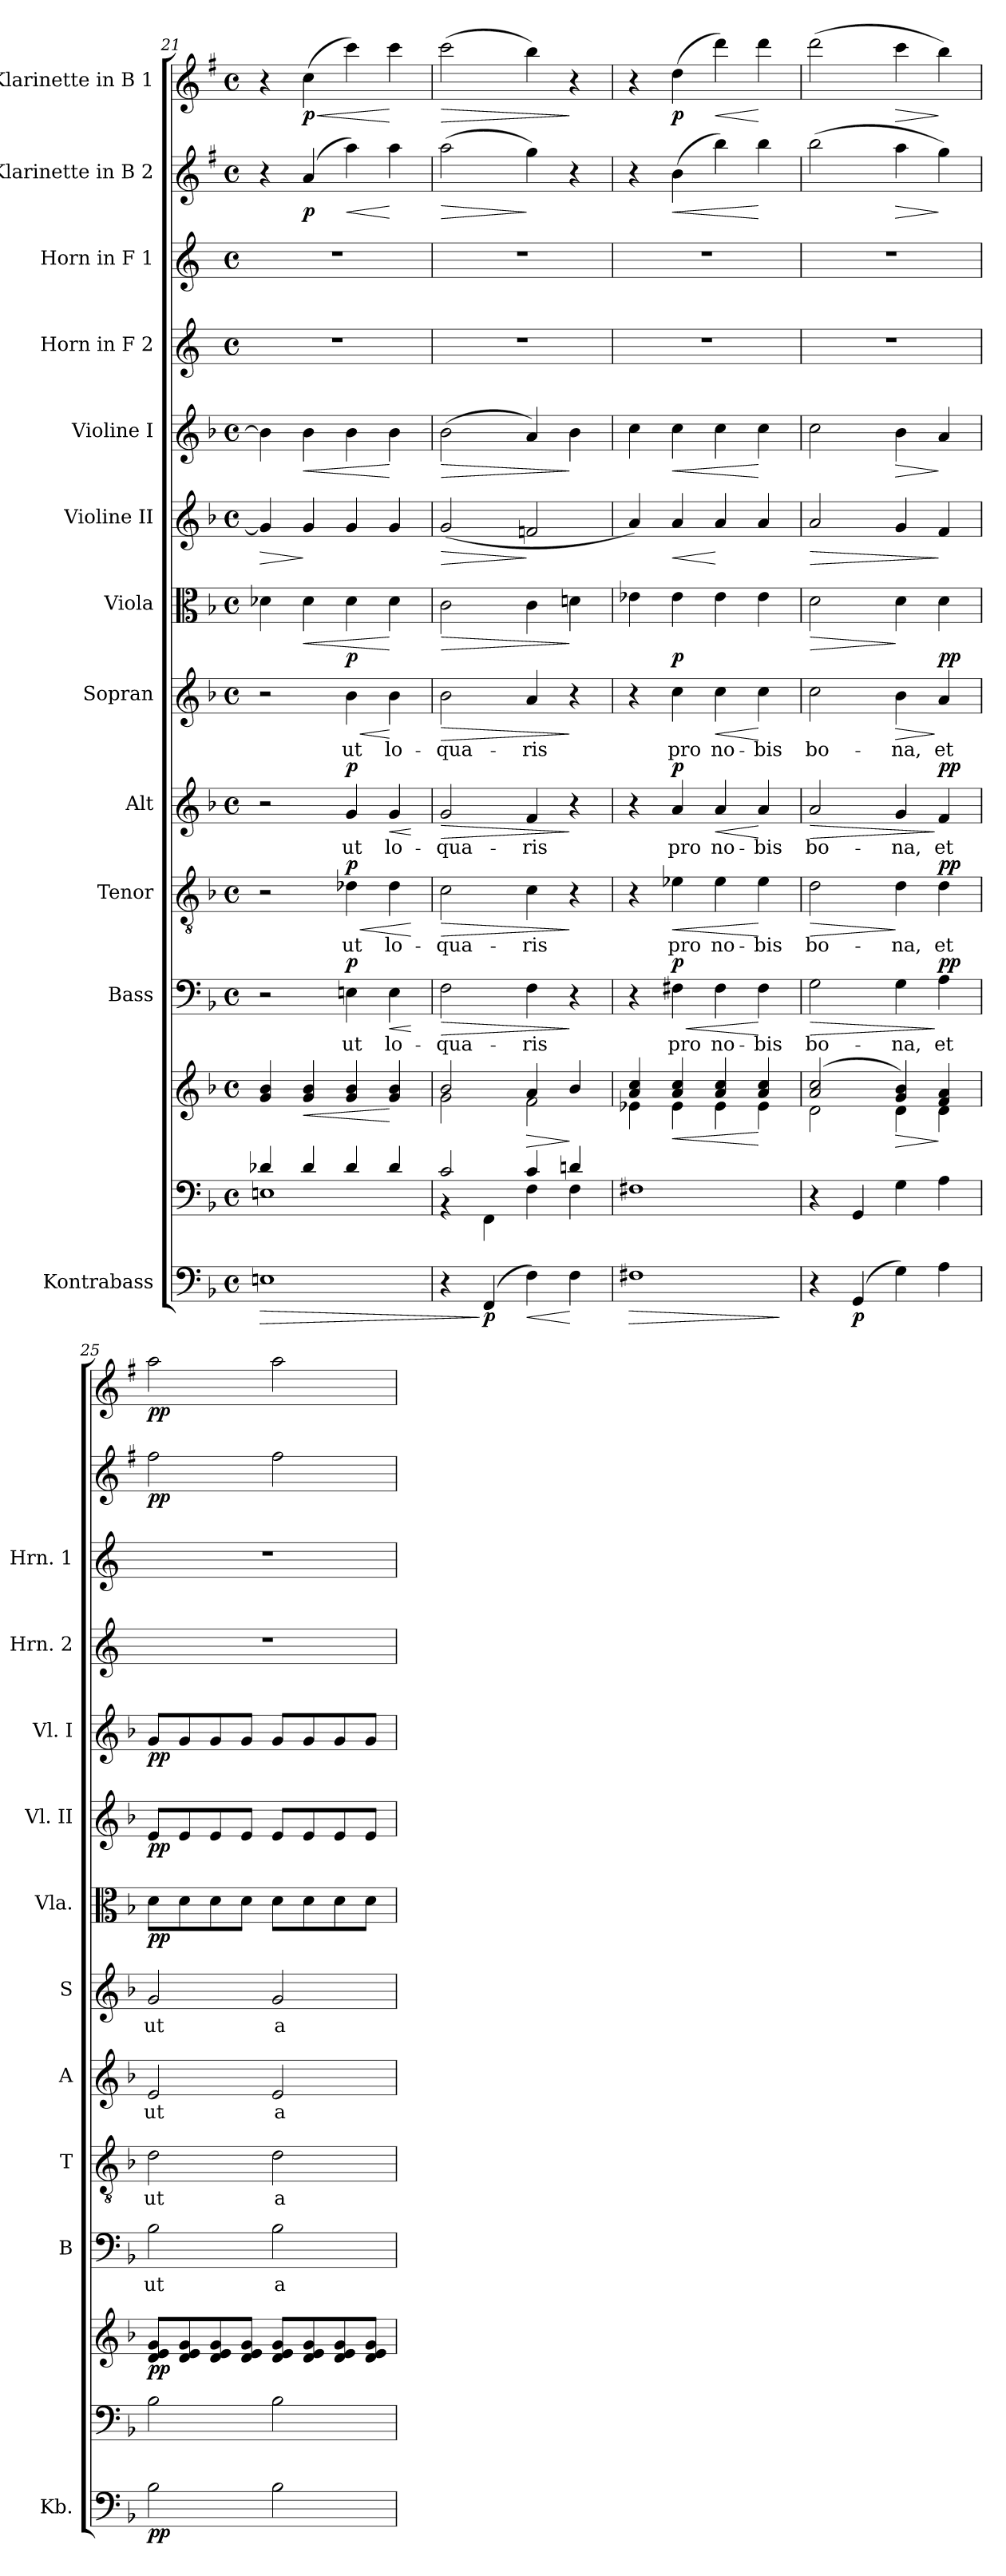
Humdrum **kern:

**kern	**dynam	**kern	**kern	**dynam	**kern	**text	**dynam	**kern	**text	**dynam	**kern	**text	**dynam	**kern	**text	**dynam	**kern	**dynam	**kern	**dynam	**kern	**dynam	**kern	**kern	**kern	**dynam	**kern	**dynam
*part13	*part13	*part12	*part12	*part12	*part11	*part11	*part11	*part10	*part10	*part10	*part9	*part9	*part9	*part8	*part8	*part8	*part7	*part7	*part6	*part6	*part5	*part5	*part4	*part3	*part2	*part2	*part1	*part1
*staff14	*staff14	*staff13	*staff12	*staff12/13	*staff11	*staff11	*staff11	*staff10	*staff10	*staff10	*staff9	*staff9	*staff9	*staff8	*staff8	*staff8	*staff7	*staff7	*staff6	*staff6	*staff5	*staff5	*staff4	*staff3	*staff2	*staff2	*staff1	*staff1
*I"Kontrabass	*	*	*	*	*I"Bass	*	*	*I"Tenor	*	*	*I"Alt	*	*	*I"Sopran	*	*	*I"Viola	*	*I"Violine II	*	*I"Violine I	*	*I"Horn in F 2	*I"Horn in F 1	*I"Klarinette in B 2	*	*I"Klarinette in B 1	*
*I'Kb.	*	*	*	*	*I'B	*	*	*I'T	*	*	*I'A	*	*	*I'S	*	*	*I'Vla.	*	*I'Vl. II	*	*I'Vl. I	*	*I'Hrn. 2	*I'Hrn. 1	*	*	*	*
*clefF4	*	*clefF4	*clefG2	*	*clefF4	*	*	*clefGv2	*	*	*clefG2	*	*	*clefG2	*	*	*clefC3	*	*clefG2	*	*clefG2	*	*clefG2	*clefG2	*clefG2	*	*clefG2	*
*ITrd7c12	*	*	*	*	*	*	*	*	*	*	*	*	*	*	*	*	*	*	*	*	*	*	*ITrd4c7	*ITrd4c7	*ITrd1c2	*	*ITrd1c2	*
*k[b-]	*	*k[b-]	*k[b-]	*	*k[b-]	*	*	*k[b-]	*	*	*k[b-]	*	*	*k[b-]	*	*	*k[b-]	*	*k[b-]	*	*k[b-]	*	*k[b-]	*k[b-]	*k[b-]	*	*k[b-]	*
*F:	*	*F:	*F:	*	*F:	*	*	*F:	*	*	*F:	*	*	*F:	*	*	*F:	*	*F:	*	*F:	*	*F:	*F:	*F:	*	*F:	*
*M4/4	*	*M4/4	*M4/4	*	*M4/4	*	*	*M4/4	*	*	*M4/4	*	*	*M4/4	*	*	*M4/4	*	*M4/4	*	*M4/4	*	*M4/4	*M4/4	*M4/4	*	*M4/4	*
*met(c)	*	*met(c)	*met(c)	*	*met(c)	*	*	*met(c)	*	*	*met(c)	*	*	*met(c)	*	*	*met(c)	*	*met(c)	*	*met(c)	*	*met(c)	*met(c)	*met(c)	*	*met(c)	*
=21	=21	=21	=21	=21	=21	=21	=21	=21	=21	=21	=21	=21	=21	=21	=21	=21	=21	=21	=21	=21	=21	=21	=21	=21	=21	=21	=21	=21
!	!LO:HP:b	!	!	!	!	!	!	!	!	!	!	!	!	!	!	!	!	!	!	!LO:HP:b	!	!	!	!	!	!	!	!
*	*	*^	*	*	*	*	*	*	*	*	*	*	*	*	*	*	*	*	*	*	*	*	*	*	*	*	*	*
1EEn	>	4d-X/	1En	4g/ 4b-/	.	2r	.	.	2r	.	.	2r	.	.	2r	.	.	4d-X\	.	4g/]	>	4b-\]	.	1r	1r	4r	.	4r	.
!	!	!	!	!	!LO:HP:b	!	!	!	!	!	!	!	!	!	!	!	!	!	!LO:HP:b	!	!	!	!LO:HP:b	!	!	!	!LO:DY:b	!	!LO:HP:b
!	!	!	!	!	!	!	!	!	!	!	!	!	!	!	!	!	!	!	!	!	!	!	!	!	!	!	!	!	!LO:DY:n=1:b
.	.	4d-/	.	4g/ 4b-/	<	.	.	.	.	.	.	.	.	.	.	.	.	4d-\	<	4g/	]	4b-\	<	.	.	(4g/	p	(>4b-\	< p
!	!	!	!	!	!	!	!LO:LY:b	!LO:DY:a	!	!LO:LY:b	!LO:HP:b	!	!LO:LY:b	!	!	!LO:LY:b	!LO:HP:b	!	!	!	!	!	!	!	!	!	!LO:HP:b	!	!
!	!	!	!	!	!	!	!	!	!	!	!LO:DY:n=1:a	!	!	!LO:DY:a	!	!	!LO:DY:n=1:a	!	!	!	!	!	!	!	!	!	!	!	!
.	.	4d-/	.	4g/ 4b-/	.	4En\	ut	p	4d-X\	ut	< p	4g/	ut	p	4b-\	ut	< p	4d-\	.	4g/	.	4b-\	.	.	.	4gg\)	<	4bb-\)	.
!	!	!	!	!	!	!	!LO:LY:b	!LO:HP:b	!	!LO:LY:b	!	!	!LO:LY:b	!LO:HP:b	!	!LO:LY:b	!	!	!	!	!	!	!	!	!	!	!	!	!
.	.	4d-/	.	4g/ 4b-/	[	4E\	lo-	<	4d-\	lo-	.	4g/	lo-	<	4b-\	lo-	[	4d-\	[	4g/	.	4b-\	[	.	.	4gg\	[	4bb-\	[
*	*	*v	*v	*	*	*	*	*	*	*	*	*	*	*	*	*	*	*	*	*	*	*	*	*	*	*	*	*	*
.	.	.	.	.	.	.	[	.	.	[	.	.	[	.	.	.	.	.	.	.	.	.	.	.	.	.	.	.
=22	=22	=22	=22	=22	=22	=22	=22	=22	=22	=22	=22	=22	=22	=22	=22	=22	=22	=22	=22	=22	=22	=22	=22	=22	=22	=22	=22	=22
*	*	*^	*^	*	*	*	*	*	*	*	*	*	*	*	*	*	*	*	*	*	*	*	*	*	*	*	*	*
!	!	!	!	!	!	!	!	!LO:LY:b	!LO:HP:b	!	!LO:LY:b	!LO:HP:b	!	!LO:LY:b	!LO:HP:b	!	!LO:LY:b	!LO:HP:b	!	!LO:HP:b	!	!LO:HP:b	!	!LO:HP:b	!	!	!	!LO:HP:b	!	!LO:HP:b
4r	.	2c/	4rBB	2b-/	2g\	.	2F\	-qua-	>	2c\	-qua-	>	2g/	-qua-	>	2b-\	-qua-	>	2c\	>	(<2g/	>	(>2b-\	>	1r	1r	(>2gg\	>	(>2bb-\	>
!	!LO:DY:n=1:b	!	!	!	!	!	!	!	!	!	!	!	!	!	!	!	!	!	!	!	!	!	!	!	!	!	!	!	!	!
(4FFF/	] p	.	4FF\	.	.	.	.	.	.	.	.	.	.	.	.	.	.	.	.	.	.	.	.	.	.	.	.	.	.	.
!	!LO:HP:b	!	!	!	!	!LO:HP:b	!	!LO:LY:b	!	!	!LO:LY:b	!	!	!LO:LY:b	!	!	!LO:LY:b	!	!	!	!	!	!	!	!	!	!	!	!	!
4FF\)	<	4c/	4F\	4a/	2f\	>	4F\	-ris	.	4c\	-ris	.	4f/	-ris	.	4a/	-ris	.	4c\	.	2fn/	]	4a/)	.	.	.	4ff\)	]	4aa\)	.
4FF\	[	4dn/	4F\	4b-/	.	]	4r	.	]	4r	.	]	4r	.	]	4r	.	]	4dn\	]	.	.	4b-\	]	.	.	4r	.	4r	]
!!LO:PB:g=z
=23	=23	=23	=23	=23	=23	=23	=23	=23	=23	=23	=23	=23	=23	=23	=23	=23	=23	=23	=23	=23	=23	=23	=23	=23	=23	=23	=23	=23	=23	=23
!	!LO:HP:b	!	!	!	!	!	!	!	!	!	!	!	!	!	!	!	!	!	!	!	!	!	!	!	!	!	!	!	!	!
*	*	*v	*v	*	*	*	*	*	*	*	*	*	*	*	*	*	*	*	*	*	*	*	*	*	*	*	*	*	*	*
1FF#X	>	1F#X	4a/ 4cc/	4e-X\	.	4r	.	.	4r	.	.	4r	.	.	4r	.	.	4e-X\	.	4a/)	.	4cc\	.	1r	1r	4r	.	4r	.
!	!	!	!	!	!LO:HP:b	!	!LO:LY:b	!LO:HP:b	!	!LO:LY:b	!LO:HP:b	!	!LO:LY:b	!	!	!LO:LY:b	!	!	!	!	!LO:HP:b	!	!LO:HP:b	!	!	!	!LO:HP:b	!	!
!	!	!	!	!	!	!	!	!LO:DY:n=1:a	!	!	!	!	!	!LO:DY:a	!	!	!LO:DY:a	!	!	!	!	!	!	!	!	!	!	!	!LO:DY:b
.	.	.	4a/ 4cc/	4e-\	<	4F#X\	pro	< p	4e-X\	pro	<	4a/	pro	p	4cc\	pro	p	4e-\	.	4a/	<	4cc\	<	.	.	(>4a\	<	(>4cc\	p
!	!	!	!	!	!	!	!LO:LY:b	!	!	!LO:LY:b	!	!	!LO:LY:b	!LO:HP:b	!	!LO:LY:b	!LO:HP:b	!	!	!	!	!	!	!	!	!	!	!	!LO:HP:b
.	.	.	4a/ 4cc/	4e-\	.	4F#\	no-	.	4e-\	no-	.	4a/	no-	<	4cc\	no-	<	4e-\	.	4a/	[	4cc\	.	.	.	4aa\)	.	4ccc\)	<
!	!	!	!	!	!	!	!LO:LY:b	!	!	!LO:LY:b	!	!	!LO:LY:b	!	!	!LO:LY:b	!	!	!	!	!	!	!	!	!	!	!	!	!
.	.	.	4a/ 4cc/	4e-\	[	4F#\	-bis	[	4e-\	-bis	[	4a/	-bis	[	4cc\	-bis	[	4e-\	.	4a/	.	4cc\	[	.	.	4aa\	[	4ccc\	[
*	*	*	*v	*v	*	*	*	*	*	*	*	*	*	*	*	*	*	*	*	*	*	*	*	*	*	*	*	*	*
.	]	.	.	.	.	.	.	.	.	.	.	.	.	.	.	.	.	.	.	.	.	.	.	.	.	.	.	.
=24	=24	=24	=24	=24	=24	=24	=24	=24	=24	=24	=24	=24	=24	=24	=24	=24	=24	=24	=24	=24	=24	=24	=24	=24	=24	=24	=24	=24
*	*	*	*^	*	*	*	*	*	*	*	*	*	*	*	*	*	*	*	*	*	*	*	*	*	*	*	*	*
!	!	!	!	!	!	!	!LO:LY:b	!LO:HP:b	!	!LO:LY:b	!LO:HP:b	!	!LO:LY:b	!LO:HP:b	!	!LO:LY:b	!	!	!LO:HP:b	!	!LO:HP:b	!	!	!	!	!	!	!	!
4r	.	4r	(2a/ 2cc/	2d\	.	2G\	bo-	>	2d\	bo-	>	2a/	bo-	>	2cc\	bo-	.	2d\	>	2a/	>	2cc\	.	1r	1r	(>2aa\	.	(>2ccc\	.
!	!LO:DY:b	!	!	!	!	!	!	!	!	!	!	!	!	!	!	!	!	!	!	!	!	!	!	!	!	!	!	!	!
(4GGG/	p	4GG/	.	.	.	.	.	.	.	.	.	.	.	.	.	.	.	.	.	.	.	.	.	.	.	.	.	.	.
!	!	!	!	!	!LO:HP:b	!	!LO:LY:b	!	!	!LO:LY:b	!	!	!LO:LY:b	!	!	!LO:LY:b	!LO:HP:b	!	!	!	!	!	!LO:HP:b	!	!	!	!LO:HP:b	!	!LO:HP:b
4GG\)	.	4G\	4g/ 4b-/)	4d\	>	4G\	-na,	.	4d\	-na,	]	4g/	-na,	.	4b-\	-na,	>	4d\	]	4g/	.	4b-\	>	.	.	4gg\	>	4bb-\	>
!	!	!	!	!	!	!	!LO:LY:b	!LO:DY:n=1:a	!	!LO:LY:b	!LO:DY:a	!	!LO:LY:b	!LO:DY:n=1:a	!	!LO:LY:b	!LO:DY:n=1:a	!	!	!	!	!	!	!	!	!	!	!	!
4AA\	.	4A\	4f/ 4a/	4d\	]	4A\	et	] pp	4d\	et	pp	4f/	et	] pp	4a/	et	] pp	4d\	.	4f/	]	4a/	]	.	.	4ff\)	]	4aa\)	]
=25	=25	=25	=25	=25	=25	=25	=25	=25	=25	=25	=25	=25	=25	=25	=25	=25	=25	=25	=25	=25	=25	=25	=25	=25	=25	=25	=25	=25	=25
!	!LO:DY:b	!	!	!	!LO:DY:b	!	!LO:LY:b	!	!	!LO:LY:b	!	!	!LO:LY:b	!	!	!LO:LY:b	!	!	!LO:DY:b	!	!LO:DY:b	!	!LO:DY:b	!	!	!	!LO:DY:b	!	!LO:DY:b
*	*	*	*v	*v	*	*	*	*	*	*	*	*	*	*	*	*	*	*	*	*	*	*	*	*	*	*	*	*	*
2BB-\	pp	2B-\	8d/ 8e/ 8g/L	pp	2B-\	ut	.	2d\	ut	.	2e/	ut	.	2g/	ut	.	8d\L	pp	8e/L	pp	8g/L	pp	1r	1r	2ee\	pp	2gg\	pp
.	.	.	8d/ 8e/ 8g/	.	.	.	.	.	.	.	.	.	.	.	.	.	8d\	.	8e/	.	8g/	.	.	.	.	.	.	.
.	.	.	8d/ 8e/ 8g/	.	.	.	.	.	.	.	.	.	.	.	.	.	8d\	.	8e/	.	8g/	.	.	.	.	.	.	.
.	.	.	8d/ 8e/ 8g/J	.	.	.	.	.	.	.	.	.	.	.	.	.	8d\J	.	8e/J	.	8g/J	.	.	.	.	.	.	.
!	!	!	!	!	!	!LO:LY:b	!	!	!LO:LY:b	!	!	!LO:LY:b	!	!	!LO:LY:b	!	!	!	!	!	!	!	!	!	!	!	!	!
2BB-\	.	2B-\	8d/ 8e/ 8g/L	.	2B-\	a-	.	2d\	a-	.	2e/	a-	.	2g/	a-	.	8d\L	.	8e/L	.	8g/L	.	.	.	2ee\	.	2gg\	.
.	.	.	8d/ 8e/ 8g/	.	.	.	.	.	.	.	.	.	.	.	.	.	8d\	.	8e/	.	8g/	.	.	.	.	.	.	.
.	.	.	8d/ 8e/ 8g/	.	.	.	.	.	.	.	.	.	.	.	.	.	8d\	.	8e/	.	8g/	.	.	.	.	.	.	.
.	.	.	8d/ 8e/ 8g/J	.	.	.	.	.	.	.	.	.	.	.	.	.	8d\J	.	8e/J	.	8g/J	.	.	.	.	.	.	.
=	=	=	=	=	=	=	=	=	=	=	=	=	=	=	=	=	=	=	=	=	=	=	=	=	=	=	=	=
*-	*-	*-	*-	*-	*-	*-	*-	*-	*-	*-	*-	*-	*-	*-	*-	*-	*-	*-	*-	*-	*-	*-	*-	*-	*-	*-	*-	*-
